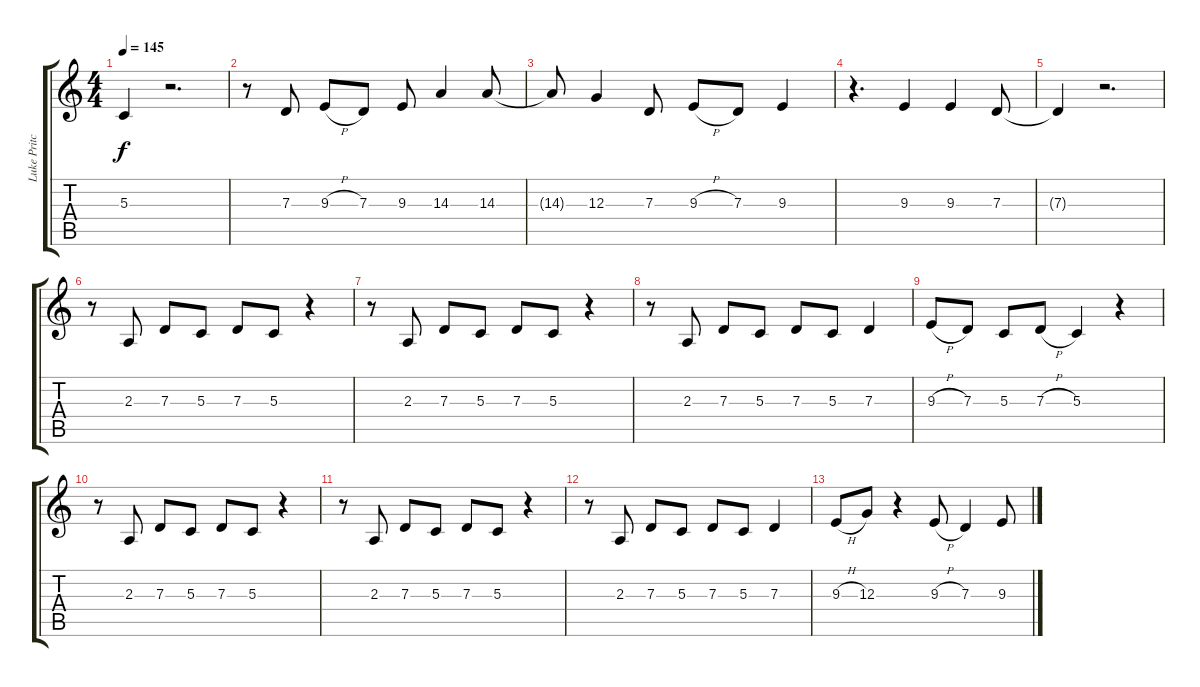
\track ("Luke Pritchard (Vocals)" "Luke Pritc") {instrument lead2sawtooth}
\staff {score tabs}
\tuning (E4 B3 G3 D3 A2 E2) {hide}
\ts (4 4)
\tempo 145
\clef g2
\ks c
5.3{t}.4{dy f} r.2{d} |
r.8 7.3.8 9.3{h}.8 7.3.8 9.3.8 14.3.4 14.3.8 |
14.3{t}.8 12.3.4 7.3.8 9.3{h}.8 7.3.8 9.3.4 |
r.4{d} 9.3.4 9.3.4 7.3.8 |
7.3{t}.4 r.2{d} |
r.8 2.3.8 7.3.8 5.3.8 7.3.8 5.3.8 r.4 |
r.8 2.3.8 7.3.8 5.3.8 7.3.8 5.3.8 r.4 |
r.8 2.3.8 7.3.8 5.3.8 7.3.8 5.3.8 7.3.4 |
9.3{h}.8 7.3.8 5.3.8 7.3{h}.8 5.3.4 r.4 |
r.8 2.3.8 7.3.8 5.3.8 7.3.8 5.3.8 r.4 |
r.8 2.3.8 7.3.8 5.3.8 7.3.8 5.3.8 r.4 |
r.8 2.3.8 7.3.8 5.3.8 7.3.8 5.3.8 7.3.4 |
9.3{h}.8 12.3.8 r.4 9.3{h}.8 7.3.4 9.3.8
